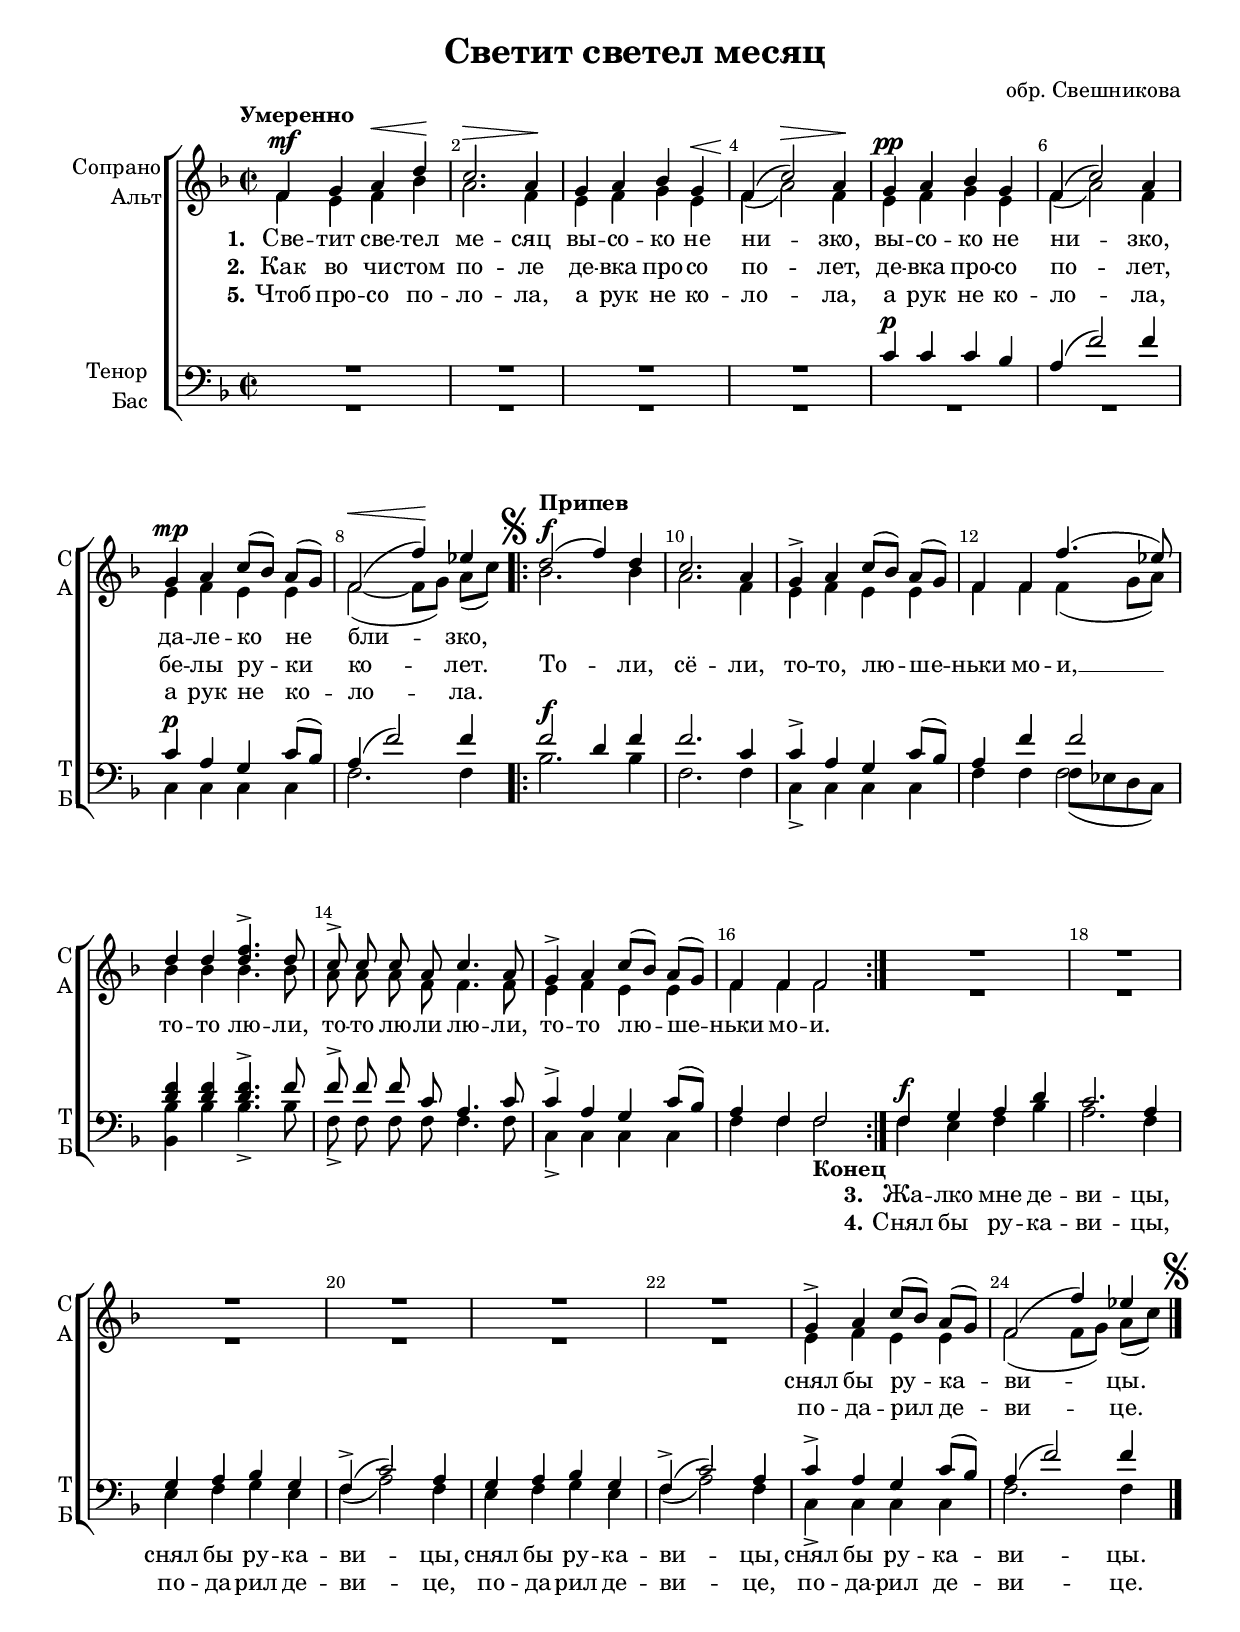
\version "2.18.2"

% закомментируйте строку ниже, чтобы получался pdf с навигацией
#(ly:set-option 'point-and-click #f)
#(ly:set-option 'midi-extension "mid")
#(set-default-paper-size "a4")
#(set-global-staff-size 19)

\header {
  title = "Светит светел месяц"
  composer = "обр. Свешникова"
  % Удалить строку версии LilyPond 
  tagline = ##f
}

global = {
  \key f \major
  \time 2/2

  \autoBeamOff
}

%make visible number of every 2-nd bar
secondbar = {
  \override Score.BarNumber.break-visibility = #end-of-line-invisible
  \set Score.barNumberVisibility = #(every-nth-bar-number-visible 2)
}

%use this as temporary line break
abr = { \break }

% uncommend next line when finished
abr = {}

%once hide accidental (runaround for cadenza
nat = { \once \hide Accidental }

sopvoice = \relative c' {
  \global
  \dynamicUp
  \tempo "Умеренно"
  \secondbar  
  f4\mf g a\< d\! | % 2
  c2.\> a4\! | % 3
  g4 a bes g\< | % 4
  f4\! ( c'2)\> a4\! \abr | % 5
  g4\pp a bes g | % 6
  f4 ( c'2) a4 | % 7
  g4\mp a c8 [( bes]) a[( g )] | % 8
  f2\< ( f'4)\! es | \abr 
  \mark \markup { \musicglyph #"scripts.segno" }
  \repeat volta 2 {
    d2\f^\markup\bold"Припев" ( f4) d | 
    c2. a4 | % 11
    g4-> a c8([ bes]) a[( g])  | % 12
    f4 f f'4. ( es8) | % 13
    d4 d <d f>4.-> d8 | % 14
    c8-> c c a c4. a8 \abr | % 15
    g4-> a c8 [( bes]) a[( g )] | % 16
    f4 f f2
  }
  R1*6 | % 23
  g4-> a c8 ( [ bes]) a[( g ]) | % 24
  f2( f'4) es \bar "|."
}


altvoice = \relative c' {
  \global
  \dynamicUp  
  f4 e f bes | % 2
  a2. f4 | % 3
  e4 f g e | % 4
  f4 ( a2) f4 | % 5
  e4 f g e | % 6
  f4 ( a2) f4 | % 7
  e4 f e e | % 8
  f2 ~( f8[ g]) a[( c )] \repeat volta 2 {
    | % 9
    bes2. bes4 |
    a2. f4 | % 11
    e4 f e e | % 12
    f4 f f ( g8 [ a ]) | % 13
    bes4 bes bes4. bes8 | % 14
    a8 a a f f4. f8 | % 15
    e4 f e e | % 16
    f4 f f2
  }
  R1*6 | % 23
  e4 f e e | % 24
  f2 ( f8 [ g]) a [(c) ] \bar "|."
  \mark \markup { \musicglyph #"scripts.segno" }
}


tenorvoice = \relative c' {
  \global
  \dynamicUp 
  R1*4 | % 5
  c4\p c c bes | % 6
  a4 ( f'2) f4 | % 7
  c4 a g c8 ([ bes )] | % 8
  a4 ( f'2) f4 \repeat volta 2 {
    | % 9
    f2\f d4 f |
    f2. c4 | % 11
    c4-> a g c8 ([ bes )] | % 12
    a4 f' f2 | % 13
    <d f>4 q q4.-> f8 | % 14
    f8-> f f c a4. c8 | % 15
    c4-> a g c8 ( [ bes )] | % 16
    a4 f f2
  }
  | % 17
  f4\f g a d | % 18
  c2. a4 | % 19
  g4 a bes g \abr | 
  f4-> ( c'2 ) a4 | % 21
  g4 a bes g | % 22
  f4-> ( c'2 ) a4 | % 23
  c4-> a g c8 ([ bes )] | % 24
  a4 ( f'2 ) f4 \bar "|."
}


bassvoice = \relative c {
  \global
  \dynamicUp
  R1*6 | % 7
  c4\p c c c  | % 8
  f2. f4 \repeat volta 2 {
    
    | % 9
    bes2. bes4 | 
    f2. f4 | % 11
    c4-> c c c | % 12
    f4 f << {f8[( es d c])} \new Voice {\voiceFour f2} >> | % 13
    <bes, bes'>4 bes' bes4.-> bes8 | % 14
    f8-> f f f f4. f8 | % 15
    c4-> c c c | % 16
    f4 f f2_\markup\bold"Конец"
  }
  | % 17
  f4 e f bes | % 18
  a2. f4 | % 19
  e4 f g e | 
  f4 ( a2) f4 | % 21
  e4 f g e | % 22
  f4 ( a2 ) f4 | % 23
  c4-> c c c | % 24
  f2. f4 \bar "|."
}

lyricscore = \lyricmode {
  \set stanza = "1." Све -- тит све -- тел ме -- сяц вы -- со -- ко не ни -- зко,
  вы -- со -- ко не ни -- зко, да -- ле -- ко не бли -- зко,
  
  \repeat unfold 28 \skip 1 снял бы ру -- ка -- ви -- цы.
  
}

lyricscoretwo = \lyricmode {
  \set stanza = "2." Как во чи -- стом по -- ле де -- вка про -- со по -- лет,
  де -- вка про -- со по -- лет, бе -- лы ру -- ки ко -- лет.
  
    То -- ли, сё -- ли, то -- то, лю -- ше -- ньки мо -- и, __ то -- то лю -- ли, то -- то лю -- ли лю -- ли,
  то -- то лю -- ше -- ньки мо -- и.
}

lyricscorethree = \lyricmode {
  \set stanza = "3." Жа -- лко мне де -- ви -- цы, снял бы ру -- ка -- ви -- цы,
  снял бы ру -- ка -- ви -- цы, снял бы ру -- ка -- ви -- цы.
}

lyricscorefour = \lyricmode {
  \set stanza = "4." Снял бы ру -- ка -- ви -- цы, по -- да -- рил де -- ви -- це, 
  по -- да -- рил де -- ви -- це, по -- да -- рил де -- ви -- це.
}

lyricscorefive = \lyricmode {
  \set stanza = "5." Чтоб про -- со по -- ло -- ла, а рук не ко -- ло -- ла,
  а рук не ко -- ло -- ла, а рук не ко -- ло -- ла.
  
  \repeat unfold 28 \skip 1 по -- да -- рил де -- ви -- це.
}

\bookpart {
  \paper {
    top-margin = 15
    left-margin = 15
    right-margin = 10
    bottom-margin = 15
    indent = 15

    ragged-last-bottom = ##f
  }
  \score {
    %  \transpose c bes {
    \new ChoirStaff <<
      \new Staff = "upstaff" \with {
        instrumentName = \markup { \right-column { "Сопрано" "Альт"  } }
        shortInstrumentName = \markup { \right-column { "С" "А"  } }
        midiInstrument = "voice oohs"
      } <<
        \new Voice = "soprano" { \voiceOne \sopvoice }
        \new Voice  = "alto" { \voiceTwo \altvoice }
      >> 
      
      \new Lyrics \lyricsto "soprano" { \lyricscore }
      \new Lyrics \lyricsto "soprano" { \lyricscoretwo }
      \new Lyrics \lyricsto "soprano" { \lyricscorefive }
      % or: \new Lyrics \lyricsto "soprano" { \lyricscore }
      % alternative lyrics above up staff
      %\new Lyrics \with {alignAboveContext = "upstaff"} \lyricsto "soprano" \lyricst
      
      \new Staff = "downstaff" \with {
        instrumentName = \markup { \right-column { "Тенор" "Бас" } }
        shortInstrumentName = \markup { \right-column { "Т" "Б" } }
        midiInstrument = "voice oohs"
      } <<
        \new Voice = "tenor" { \voiceOne \clef bass \tenorvoice }
        \new Voice = "bass" { \voiceTwo \bassvoice }
      >>
      
      \new Lyrics \lyricsto "bass" { \repeat unfold 34 \skip 1 \lyricscorethree }
      \new Lyrics \lyricsto "bass" { \repeat unfold 34 \skip 1 \lyricscorefour }
      
    >>
    %  }  % transposeµ
    \layout { 
      \context {
        \Score
      }
      \context {
        \Staff
        \accidentalStyle modern-voice-cautionary
        \RemoveEmptyStaves
        \override VerticalAxisGroup.remove-first = ##t
        % удаляем обозначение темпа из общего плана
        %  \remove "Time_signature_engraver"
        %  \remove "Bar_number_engraver"
      }
      %Metronome_mark_engraver
    }
  }
}

\bookpart {
  \score {
    \unfoldRepeats
    %  \transpose c bes {
    \new ChoirStaff <<
      \new Staff = "upstaff" \with {
        instrumentName = \markup { \right-column { "Сопрано" "Альт"  } }
        shortInstrumentName = \markup { \right-column { "С" "А"  } }
        midiInstrument = "voice oohs"
      } <<
        \new Voice = "soprano" { \voiceOne \sopvoice }
        \new Voice  = "alto" { \voiceTwo \altvoice }
      >> 
      
      \new Lyrics = "sopranos"
      
      \new Staff = "downstaff" \with {
        instrumentName = \markup { \right-column { "Тенор" "Бас" } }
        shortInstrumentName = \markup { \right-column { "Т" "Б" } }
        midiInstrument = "voice oohs"
      } <<
        \new Voice = "tenor" { \voiceOne \clef bass \tenorvoice }
        \new Voice = "bass" { \voiceTwo \bassvoice }
      >>
      \context Lyrics = "sopranos" {
        \lyricsto "soprano" {
          \lyricscore
        }
      }
    >>
    %  }  % transposeµ
    \midi {
      \tempo 2=90
    }
  }
}
